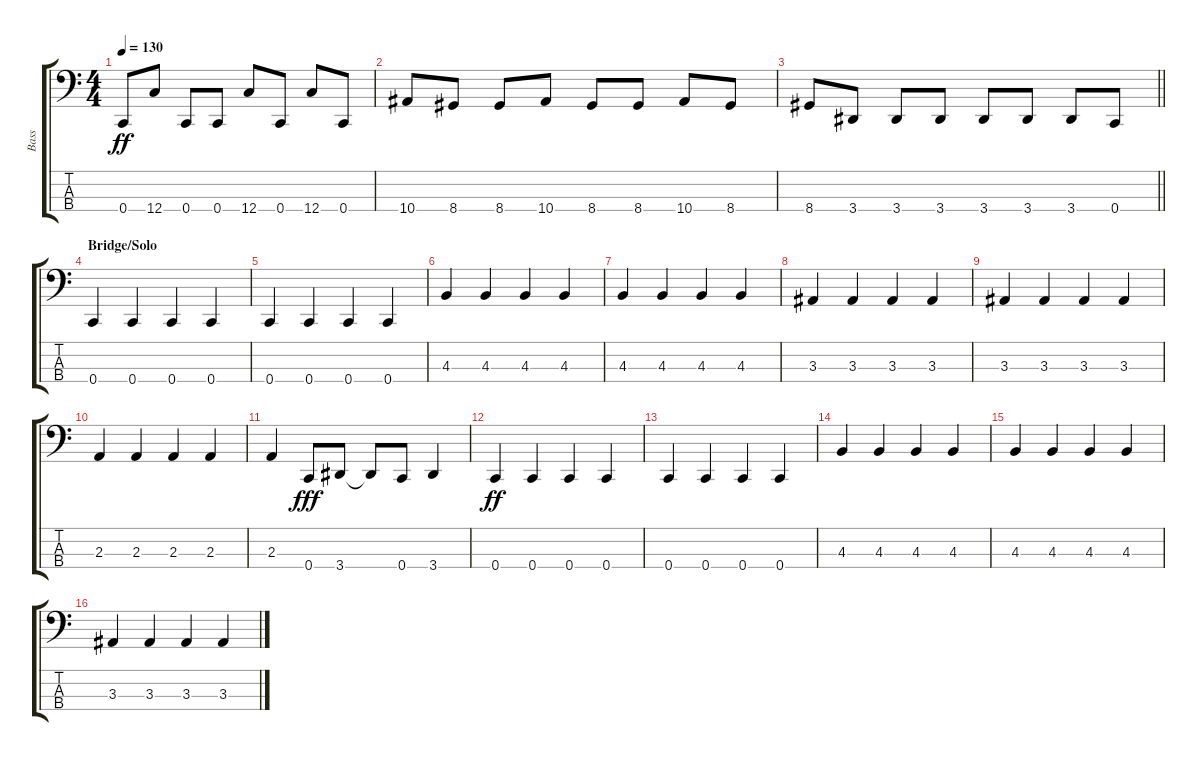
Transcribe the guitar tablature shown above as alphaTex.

\track ("Bass" "Bass") {instrument electricbassfinger}
\staff {score tabs}
\tuning (F2 C2 G1 C1) {hide}
\ts (4 4)
\tempo 130
\clef f4
\ks c
0.4.8{dy ff} 12.4.8 0.4.8 0.4.8 12.4.8 0.4.8 12.4.8 0.4.8 |
10.4.8 8.4.8 8.4.8 10.4.8 8.4.8 8.4.8 10.4.8 8.4.8 |
\barLineRight lightlight
8.4.8 3.4.8 3.4.8 3.4.8 3.4.8 3.4.8 3.4.8 0.4.8 |
\section ("" "Bridge/Solo")
0.4.4 0.4.4 0.4.4 0.4.4 |
0.4.4 0.4.4 0.4.4 0.4.4 |
4.3.4 4.3.4 4.3.4 4.3.4 |
4.3.4 4.3.4 4.3.4 4.3.4 |
3.3.4 3.3.4 3.3.4 3.3.4 |
3.3.4 3.3.4 3.3.4 3.3.4 |
2.3.4 2.3.4 2.3.4 2.3.4 |
2.3.4 0.4.8{dy fff} 3.4.8 3.4{t}.8 0.4.8 3.4.4 |
0.4.4{dy ff} 0.4.4 0.4.4 0.4.4 |
0.4.4 0.4.4 0.4.4 0.4.4 |
4.3.4 4.3.4 4.3.4 4.3.4 |
4.3.4 4.3.4 4.3.4 4.3.4 |
3.3.4 3.3.4 3.3.4 3.3.4
